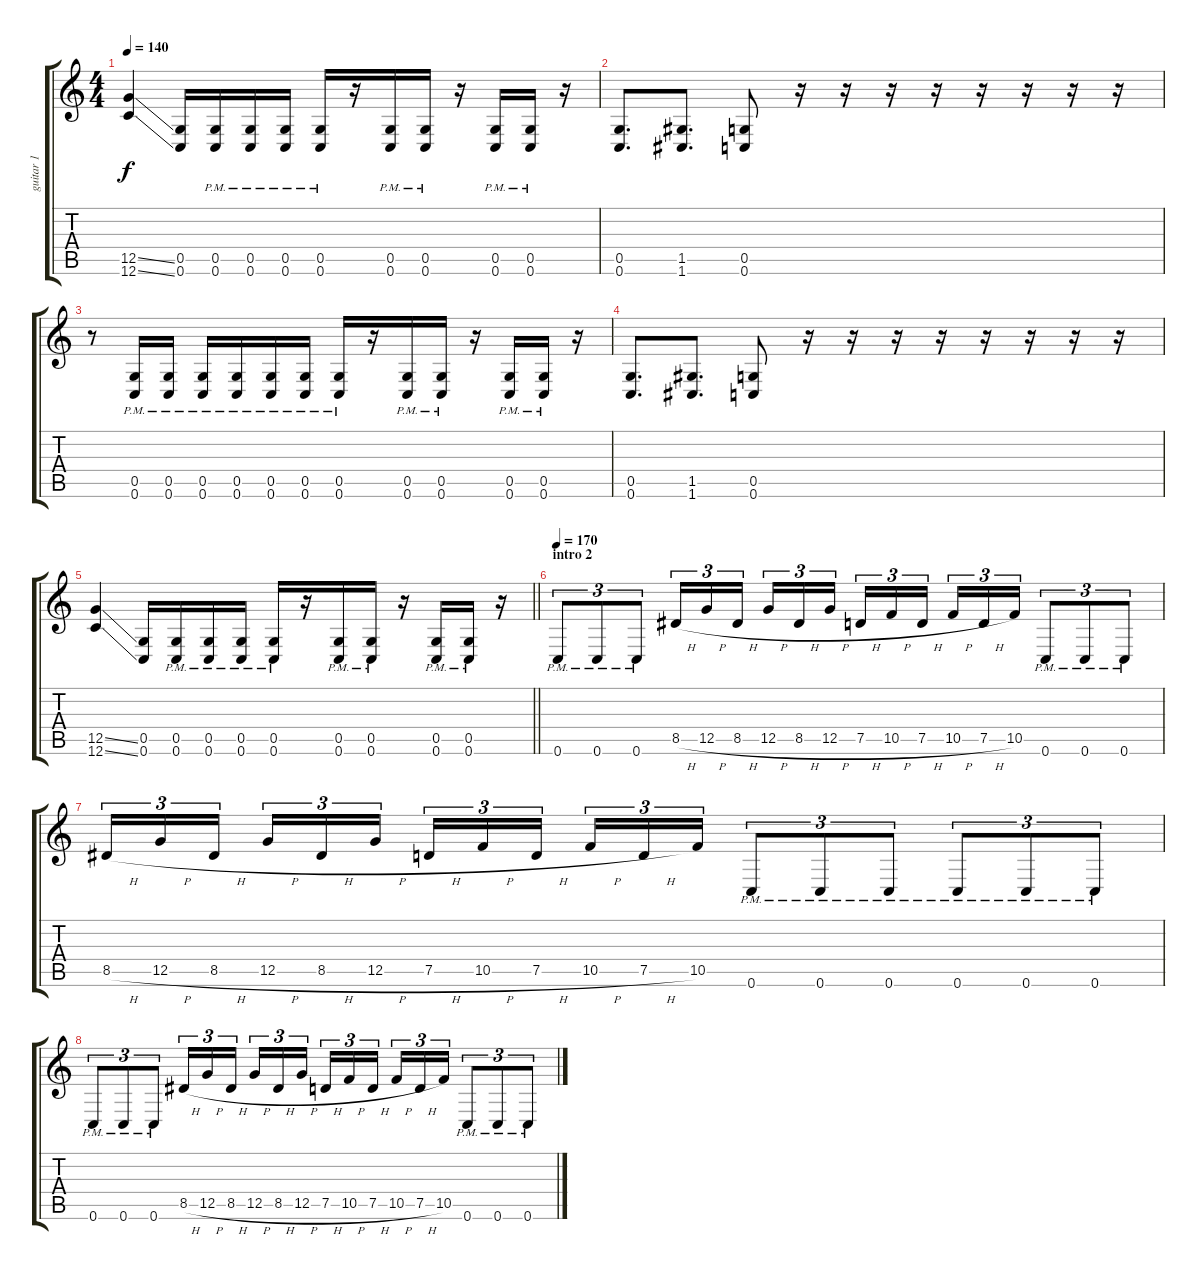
\track ("guitar 1" "guitar 1") {instrument distortionguitar}
\staff {score tabs}
\tuning (D4 A3 F3 C3 G2 C2) {hide}
\ts (4 4)
\tempo 140
\clef g2
\ks c
(12.5{ss} 12.6{ss}).4{dy f} (0.5 0.6).16 (0.5 0.6{pm}).16 (0.5 0.6{pm}).16 (0.5 0.6{pm}).16 (0.5 0.6{pm}).16 r.16 (0.5 0.6{pm}).16 (0.5 0.6{pm}).16 r.16 (0.5 0.6{pm}).16 (0.5 0.6{pm}).16 r.16 |
(0.5 0.6).8{d} (1.5 1.6).8{d} (0.5 0.6).8 r.16 r.16 r.16 r.16 r.16 r.16 r.16 r.16 |
r.8 (0.5 0.6{pm}).16 (0.5 0.6{pm}).16 (0.5 0.6{pm}).16 (0.5 0.6{pm}).16 (0.5 0.6{pm}).16 (0.5 0.6{pm}).16 (0.5 0.6{pm}).16 r.16 (0.5 0.6{pm}).16 (0.5 0.6{pm}).16 r.16 (0.5 0.6{pm}).16 (0.5 0.6{pm}).16 r.16 |
(0.5 0.6).8{d} (1.5 1.6).8{d} (0.5 0.6).8 r.16 r.16 r.16 r.16 r.16 r.16 r.16 r.16 |
\barLineRight lightlight
(12.5{ss} 12.6{ss}).4 (0.5 0.6).16 (0.5 0.6{pm}).16 (0.5 0.6{pm}).16 (0.5 0.6{pm}).16 (0.5 0.6{pm}).16 r.16 (0.5 0.6{pm}).16 (0.5 0.6{pm}).16 r.16 (0.5 0.6{pm}).16 (0.5 0.6{pm}).16 r.16 |
\section ("" "intro 2")
\tempo 170
0.6{pm}.8{tu (3 2)} 0.6{pm}.8{tu (3 2)} 0.6{pm}.8{tu (3 2)} 8.5{h}.16{tu (3 2)} 12.5{h}.16{tu (3 2)} 8.5{h}.16{tu (3 2) beam splitsecondary} 12.5{h}.16{tu (3 2)} 8.5{h}.16{tu (3 2)} 12.5{h}.16{tu (3 2)} 7.5{h}.16{tu (3 2)} 10.5{h}.16{tu (3 2)} 7.5{h}.16{tu (3 2) beam splitsecondary} 10.5{h}.16{tu (3 2)} 7.5{h}.16{tu (3 2)} 10.5.16{tu (3 2)} 0.6{pm}.8{tu (3 2)} 0.6{pm}.8{tu (3 2)} 0.6{pm}.8{tu (3 2)} |
8.5{h}.16{tu (3 2)} 12.5{h}.16{tu (3 2)} 8.5{h}.16{tu (3 2) beam splitsecondary} 12.5{h}.16{tu (3 2)} 8.5{h}.16{tu (3 2)} 12.5{h}.16{tu (3 2)} 7.5{h}.16{tu (3 2)} 10.5{h}.16{tu (3 2)} 7.5{h}.16{tu (3 2) beam splitsecondary} 10.5{h}.16{tu (3 2)} 7.5{h}.16{tu (3 2)} 10.5.16{tu (3 2)} 0.6{pm}.8{tu (3 2)} 0.6{pm}.8{tu (3 2)} 0.6{pm}.8{tu (3 2)} 0.6{pm}.8{tu (3 2)} 0.6{pm}.8{tu (3 2)} 0.6{pm}.8{tu (3 2)} |
0.6{pm}.8{tu (3 2)} 0.6{pm}.8{tu (3 2)} 0.6{pm}.8{tu (3 2)} 8.5{h}.16{tu (3 2)} 12.5{h}.16{tu (3 2)} 8.5{h}.16{tu (3 2) beam splitsecondary} 12.5{h}.16{tu (3 2)} 8.5{h}.16{tu (3 2)} 12.5{h}.16{tu (3 2)} 7.5{h}.16{tu (3 2)} 10.5{h}.16{tu (3 2)} 7.5{h}.16{tu (3 2) beam splitsecondary} 10.5{h}.16{tu (3 2)} 7.5{h}.16{tu (3 2)} 10.5.16{tu (3 2)} 0.6{pm}.8{tu (3 2)} 0.6{pm}.8{tu (3 2)} 0.6{pm}.8{tu (3 2)}
